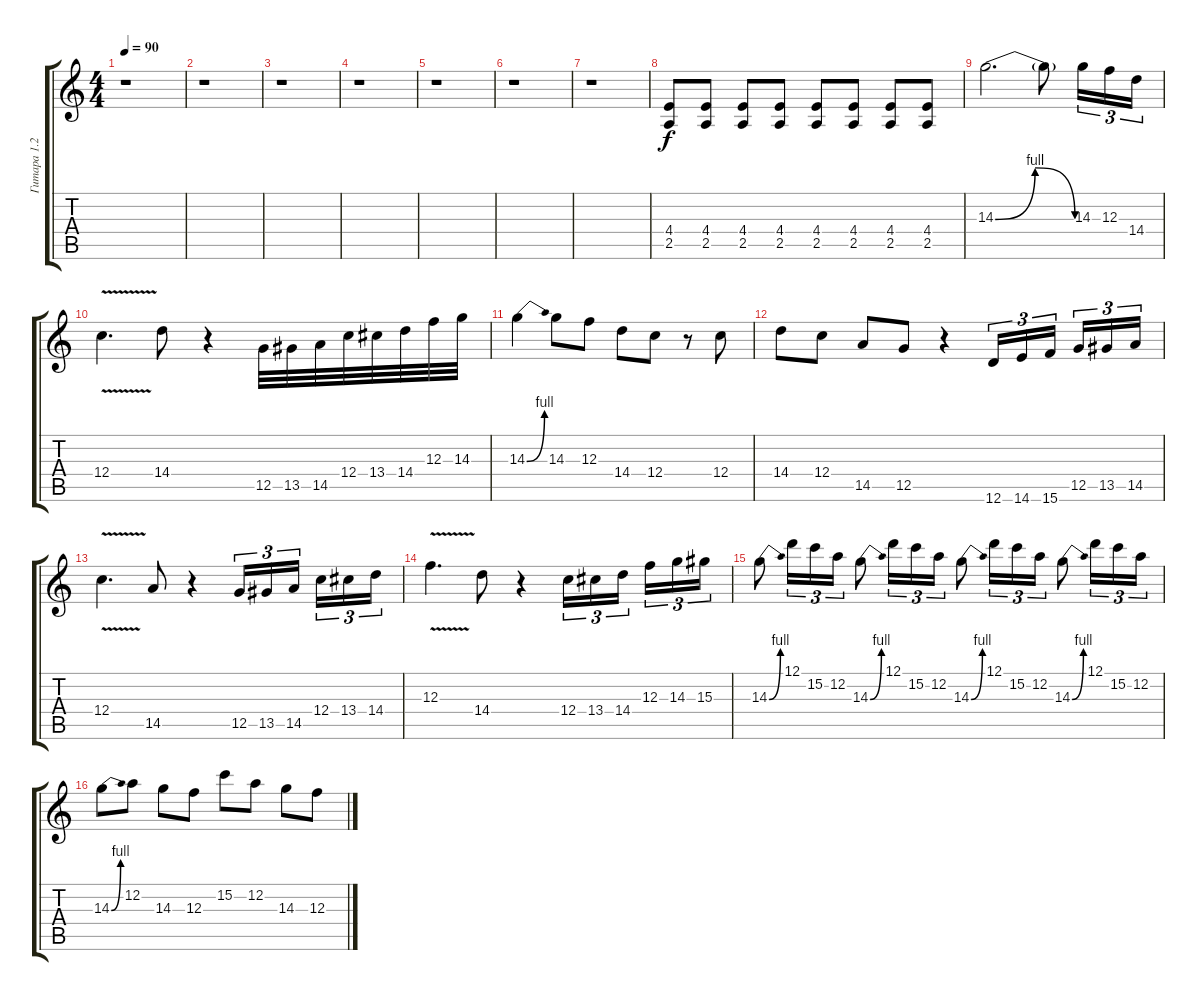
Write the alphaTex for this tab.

\track ("Гитара 1.2" "Гитара 1.2") {instrument overdrivenguitar}
\staff {score tabs}
\tuning (D4 A3 F3 C3 G2 D2) {hide}
\ts (4 4)
\tempo 90
\clef g2
\ks c
r.1{dy f} |
r.1 |
r.1 |
r.1 |
r.1 |
r.1 |
r.1 |
(4.4 2.5).8 (4.4 2.5).8 (4.4 2.5).8 (4.4 2.5).8 (4.4 2.5).8 (4.4 2.5).8 (4.4 2.5).8 (4.4 2.5).8 |
14.3{be (bendrelease 0 0 15 4 45 4 60 0)}.2{d} 14.3{t}.8 14.3.16{tu (3 2)} 12.3.16{tu (3 2)} 14.4.16{tu (3 2)} |
12.4{v}.4{d} 14.4.8 r.4 12.5.32 13.5.32 14.5.32 12.4.32 13.4.32 14.4.32 12.3.32 14.3.32 |
14.3{be (bend 0 0 60 4)}.4 14.3.8 12.3.8 14.4.8 12.4.8 r.8 12.4.8 |
14.4.8 12.4.8 14.5.8 12.5.8 r.4 12.6.16{tu (3 2)} 14.6.16{tu (3 2)} 15.6.16{tu (3 2) beam splitsecondary} 12.5.16{tu (3 2)} 13.5.16{tu (3 2)} 14.5.16{tu (3 2)} |
12.4{v}.4{d} 14.5.8 r.4 12.5.16{tu (3 2)} 13.5.16{tu (3 2)} 14.5.16{tu (3 2) beam splitsecondary} 12.4.16{tu (3 2)} 13.4.16{tu (3 2)} 14.4.16{tu (3 2)} |
12.3{v}.4{d} 14.4.8 r.4 12.4.16{tu (3 2)} 13.4.16{tu (3 2)} 14.4.16{tu (3 2) beam splitsecondary} 12.3.16{tu (3 2)} 14.3.16{tu (3 2)} 15.3.16{tu (3 2)} |
14.3{be (bend 0 0 60 4)}.8 12.1.16{tu (3 2)} 15.2.16{tu (3 2)} 12.2.16{tu (3 2)} 14.3{be (bend 0 0 60 4)}.8 12.1.16{tu (3 2)} 15.2.16{tu (3 2)} 12.2.16{tu (3 2)} 14.3{be (bend 0 0 60 4)}.8 12.1.16{tu (3 2)} 15.2.16{tu (3 2)} 12.2.16{tu (3 2)} 14.3{be (bend 0 0 60 4)}.8 12.1.16{tu (3 2)} 15.2.16{tu (3 2)} 12.2.16{tu (3 2)} |
14.3{be (bend 0 0 60 4)}.8 12.2.8 14.3.8 12.3.8 15.2.8 12.2.8 14.3.8 12.3.8
